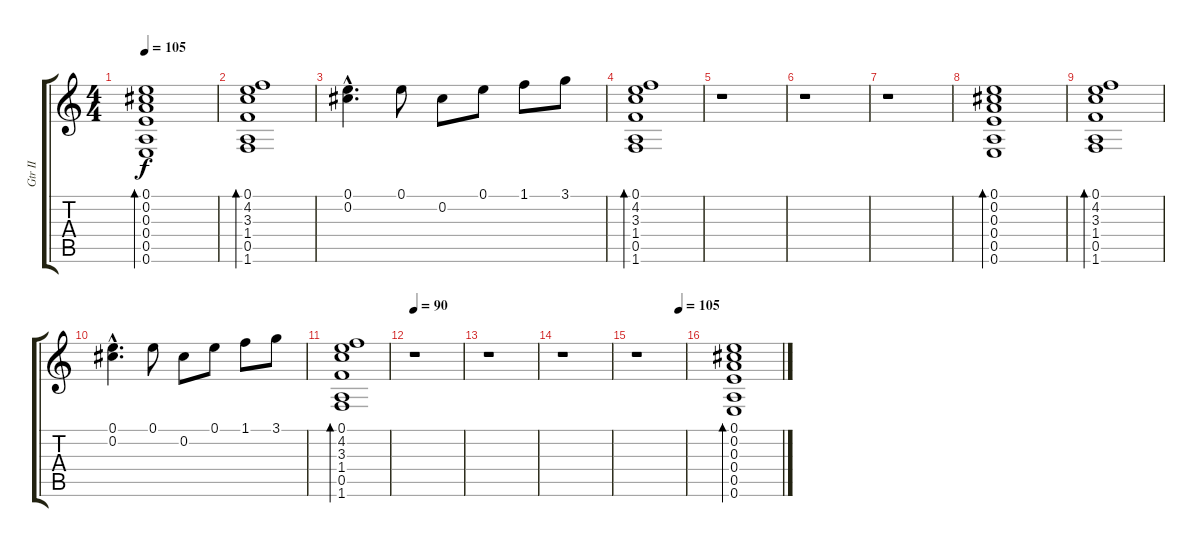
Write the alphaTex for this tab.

\track ("Gtr II" "Gtr II") {instrument acousticguitarnylon}
\staff {score tabs}
\tuning (E4 Db4 A3 E3 A2 E2) {hide}
\ts (4 4)
\tempo 105
\clef g2
\ks c
(0.1 0.2 0.3 0.4 0.5 0.6).1{bd 120 dy f} |
(0.1 4.2 3.3 1.4 0.5 1.6).1{bd 120} |
(0.1{hac} 0.2{hac}).4{d} 0.1.8 0.2.8 0.1.8 1.1.8 3.1.8 |
(0.1 4.2 3.3 1.4 0.5 1.6).1{bd 120} |
r.1 |
r.1 |
r.1 |
(0.1 0.2 0.3 0.4 0.5 0.6).1{bd 120} |
(0.1 4.2 3.3 1.4 0.5 1.6).1{bd 120} |
(0.1{hac} 0.2{hac}).4{d} 0.1.8 0.2.8 0.1.8 1.1.8 3.1.8 |
(0.1 4.2 3.3 1.4 0.5 1.6).1{bd 120} |
\tempo 90
r.1 |
r.1 |
r.1 |
\tempo (105 0.875)
r.1 |
(0.1 0.2 0.3 0.4 0.5 0.6).1{bd 120}
